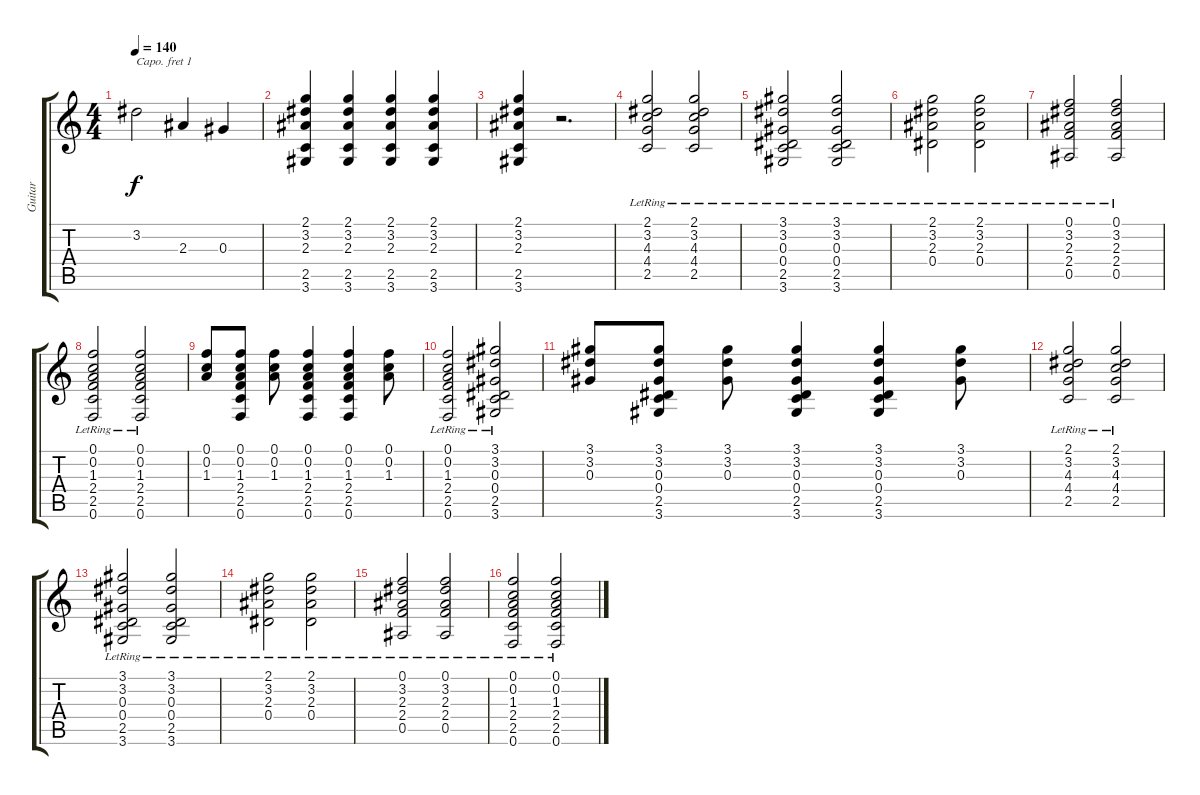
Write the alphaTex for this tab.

\track ("Guitar" "Guitar") {instrument acousticguitarsteel}
\staff {score tabs}
\capo 1
\tuning (E4 B3 G3 D3 A2 E2) {hide}
\ts (4 4)
\tempo 140
\clef g2
\ks c
3.2{t}.2{dy f} 2.3.4 0.3.4 |
(2.1 3.2 2.3 2.5 3.6).4 (2.1 3.2 2.3 2.5 3.6).4 (2.1 3.2 2.3 2.5 3.6).4 (2.1 3.2 2.3 2.5 3.6).4 |
(2.1 3.2 2.3 2.5 3.6).4 r.2{d} |
(2.1 3.2{lr} 4.3 4.4 2.5).2 (2.1 3.2 4.3{lr} 4.4 2.5).2 |
(3.1 3.2 0.3{lr} 0.4 2.5 3.6).2 (3.1 3.2 0.3{lr} 0.4 2.5 3.6).2 |
(2.1 3.2 2.3{lr} 0.4).2 (2.1 3.2 2.3{lr} 0.4).2 |
(0.1 3.2 2.3 2.4{lr} 0.5).2 (0.1 3.2 2.3 2.4{lr} 0.5).2 |
(0.1 0.2 1.3 2.4{lr} 2.5 0.6).2 (0.1 0.2 1.3 2.4{lr} 2.5 0.6).2 |
(0.1 0.2 1.3).8 (0.1 0.2 1.3 2.4 2.5 0.6).8 (0.1 0.2 1.3).8 (0.1 0.2 1.3 2.4 2.5 0.6).4 (0.1 0.2 1.3 2.4 2.5 0.6).4 (0.1 0.2 1.3).8 |
(0.1 0.2 1.3 2.4{lr} 2.5 0.6).2 (3.1 3.2 0.3{lr} 0.4 2.5 3.6).2 |
(3.1 3.2 0.3).8 (3.1 3.2 0.3 0.4 2.5 3.6).8 (3.1 3.2 0.3).8 (3.1 3.2 0.3 0.4 2.5 3.6).4 (3.1 3.2 0.3 0.4 2.5 3.6).4 (3.1 3.2 0.3).8 |
(2.1 3.2 4.3 4.4{lr} 2.5).2 (2.1 3.2 4.3 4.4{lr} 2.5).2 |
(3.1 3.2 0.3 0.4{lr} 2.5 3.6).2 (3.1 3.2 0.3{lr} 0.4 2.5 3.6).2 |
(2.1 3.2{lr} 2.3 0.4).2 (2.1 3.2{lr} 2.3 0.4).2 |
(0.1 3.2 2.3{lr} 2.4 0.5).2 (0.1 3.2 2.3{lr} 2.4 0.5).2 |
(0.1 0.2 1.3{lr} 2.4 2.5 0.6).2 (0.1 0.2 1.3{lr} 2.4 2.5 0.6).2
